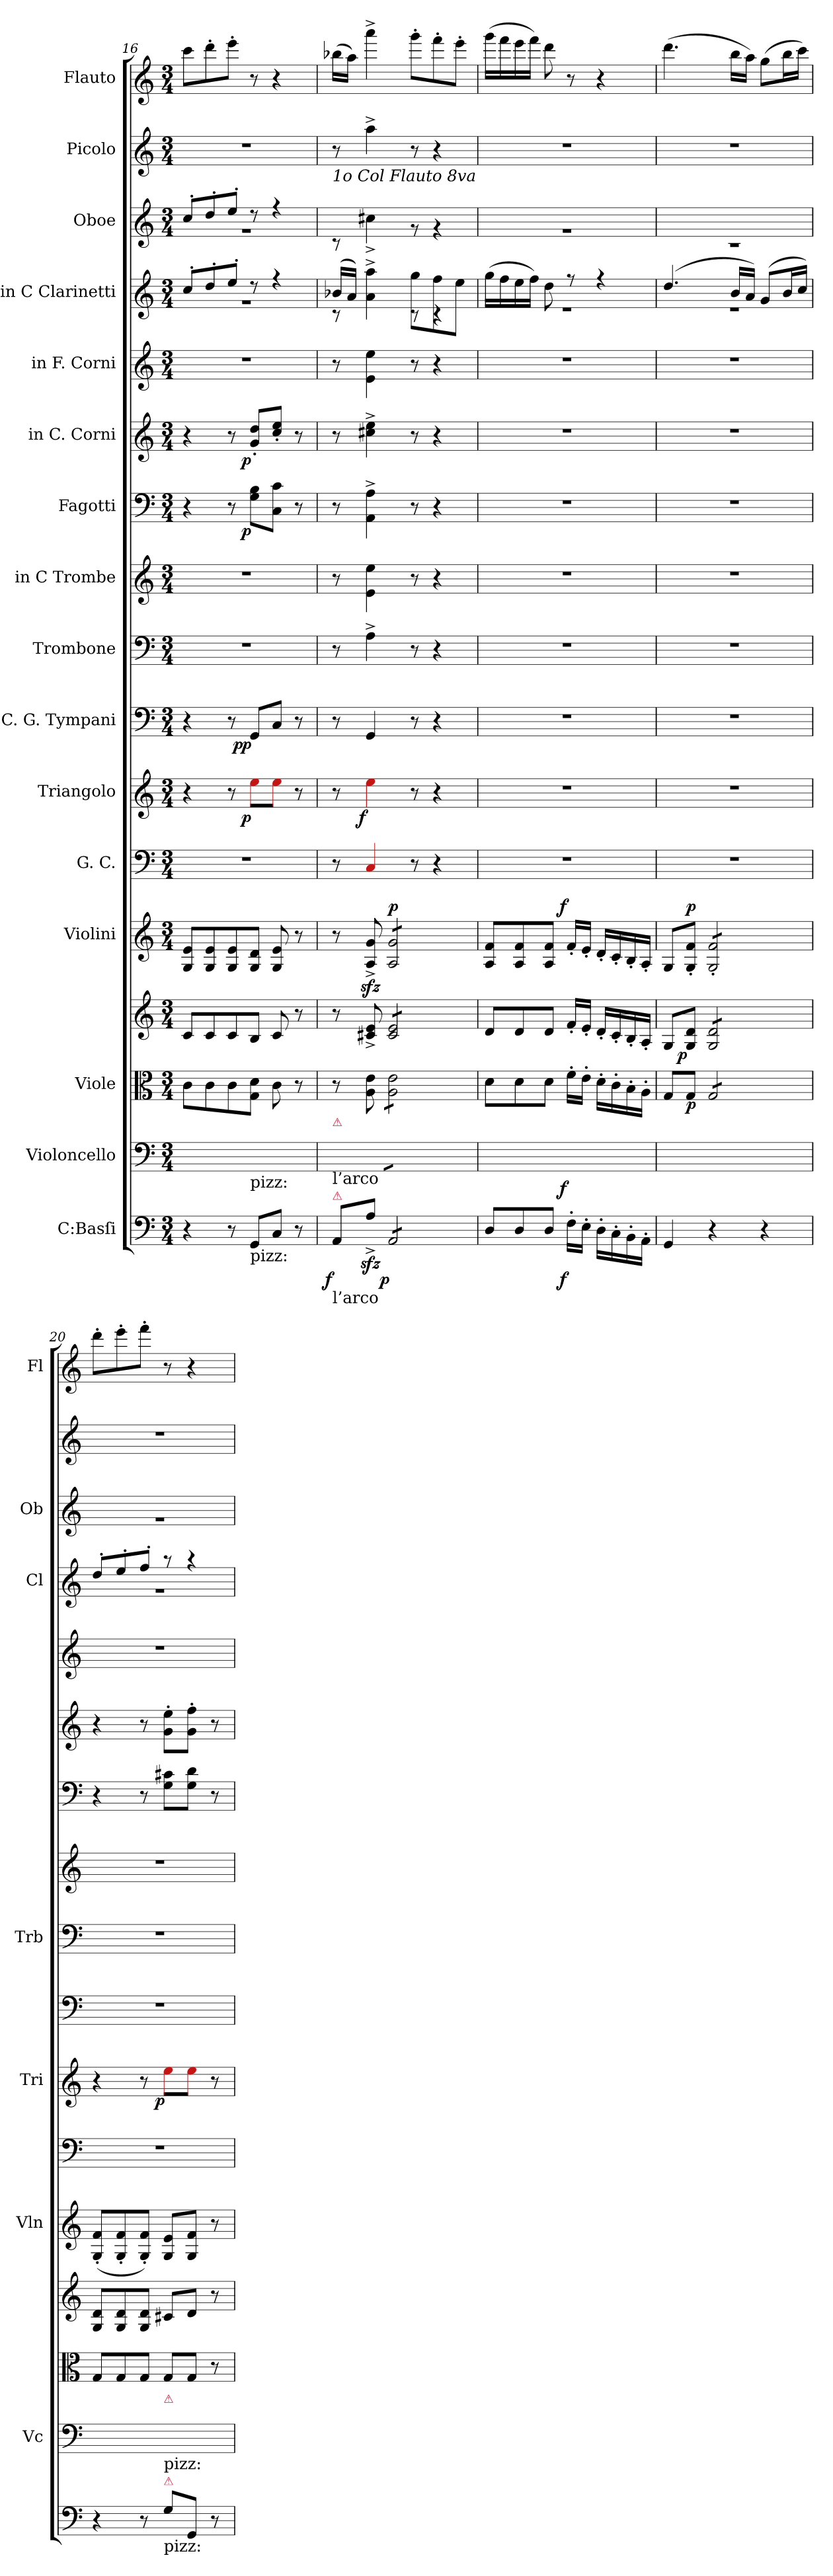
**kern	**dynam	**kern	**dynam	**kern	**dynam	**kern	**dynam	**kern	**dynam	**kern	**kern	**dynam	**kern	**dynam	**kern	**kern	**kern	**dynam	**kern	**dynam	**kern	**kern	**kern	**kern	**kern
*part17	*part17	*part16	*part16	*part15	*part15	*part14	*part14	*part13	*part13	*part12	*part11	*part11	*part10	*part10	*part9	*part8	*part7	*part7	*part6	*part6	*part5	*part4	*part3	*part2	*part1
*staff17	*staff17	*staff16	*staff16	*staff15	*staff15	*staff14	*staff14	*staff13	*staff13	*staff12	*staff11	*staff11	*staff10	*staff10	*staff9	*staff8	*staff7	*staff7	*staff6	*staff6	*staff5	*staff4	*staff3	*staff2	*staff1
*I"C:Basſi	*	*I"Violoncello	*	*I"Viole	*	*	*	*I"Violini	*	*I"G. C.	*I"Triangolo	*	*I"C. G. Tympani	*	*I"Trombone	*I"in C Trombe	*I"Fagotti	*	*I"in C. Corni	*	*I"in F. Corni	*I"in C Clarinetti	*I"Oboe	*I"Picolo	*I"Flauto
*	*	*I'Vc	*	*	*	*	*	*I'Vln	*	*	*I'Tri	*	*	*	*I'Trb	*	*	*	*	*	*	*I'Cl	*I'Ob	*	*I'Fl
*clefF4	*	*clefF4	*	*clefC3	*	*clefG2	*	*clefG2	*	*clefF4	*clefG2	*	*clefF4	*	*clefF4	*clefG2	*clefF4	*	*clefG2	*	*clefG2	*clefG2	*clefG2	*clefG2	*clefG2
*	*	*	*	*	*	*	*	*	*	*	*	*	*	*	*	*	*	*	*	*	*ITrd4c7	*	*	*	*
*k[]	*	*k[]	*	*k[]	*	*k[]	*	*k[]	*	*k[]	*k[]	*	*k[]	*	*k[]	*k[]	*k[]	*	*k[]	*	*k[b-]	*k[]	*k[]	*k[]	*k[]
*M3/4	*	*M3/4	*	*M3/4	*	*M3/4	*	*M3/4	*	*M3/4	*M3/4	*	*M3/4	*	*M3/4	*M3/4	*M3/4	*	*M3/4	*	*M3/4	*M3/4	*M3/4	*M3/4	*M3/4
=16	=16	=16	=16	=16	=16	=16	=16	=16	=16	=16	=16	=16	=16	=16	=16	=16	=16	=16	=16	=16	=16	=16	=16	=16	=16
*	*	*	*	*	*	*	*	*	*	*	*	*	*	*	*	*	*	*	*	*	*	*^	*^	*	*
4r	.	4ryy	.	8c\L	.	8c/L	.	8G/ 8e/L	.	2.r	4r	.	4r	.	2.r	2.r	4r	.	4r	.	2.r	8cc'/L	2.r	8cc'/L	2.r	2.r	8ccc\L
.	.	.	.	8c\	.	8c/	.	8G/ 8e/	.	.	.	.	.	.	.	.	.	.	.	.	.	8dd'/	.	8dd'/	.	.	8ddd'\
8r	.	8ryy	.	8c\	.	8c/	.	8G/ 8e/	.	.	8r	.	8r	.	.	.	8r	.	8r	.	.	8ee'/J	.	8ee'/J	.	.	8eee'\J
!	!	!LO:TX:b:t=pizz&colon;	!	!	!	!	!	!	!	!	!	!	!	!	!	!	!	!	!	!	!	!	!	!	!	!	!
!LO:TX:b:t=pizz&colon;	!	!	!	!	!	!	!	!	!	!	!	!	!	!	!	!	!	!	!	!	!	!	!	!	!	!	!
!	!	!	!	!	!	!	!	!	!	!	!	!LO:DY:rj	!	!LO:DY:rj	!	!	!	!LO:DY:rj	!	!LO:DY:rj	!	!	!	!	!	!	!
8GG/L	.	8GG/Lyy	.	8G\ 8d\J	.	8B/J	.	8G/ 8d/J	.	.	8Ree\L	p	8GG/L	pp	.	.	8G\ 8B\L	p	8g'/ 8dd'/L	p	.	8r	.	8r	.	.	8r
8C/J	.	8C/Jyy	.	8c\	.	8c/	.	8G/ 8e/	.	.	8Ree\J	.	8C/J	.	.	.	8C\ 8c\J	.	8cc'/ 8ee'/J	.	.	4r	.	4r	.	.	4r
8r	.	8ryy	.	8r	.	8r	.	8r	.	.	8r	.	8r	.	.	.	8r	.	8r	.	.	.	.	.	.	.	.
=17	=17	=17	=17	=17	=17	=17	=17	=17	=17	=17	=17	=17	=17	=17	=17	=17	=17	=17	=17	=17	=17	=17	=17	=17	=17	=17	=17
!	!	!	!	!	!	!	!	!	!	!	!	!	!	!	!	!	!	!	!	!	!	!	!	!LO:TX:a:i:t=1o Col Flauto 8va	!	!	!
!	!	!LO:TX:b:t=l’arco	!	!	!	!	!	!	!	!	!	!	!	!	!	!	!	!	!	!	!	!	!	!	!	!	!
!	!	!LO:TX:a:color=crimson:t=⚠	!	!	!	!	!	!	!	!	!	!	!	!	!	!	!	!	!	!	!	!	!	!	!	!	!
!LO:TX:a:color=crimson:t=⚠	!	!	!	!	!	!	!	!	!	!	!	!	!	!	!	!	!	!	!	!	!	!	!	!	!	!	!
!LO:TX:b:t=l’arco	!	!	!	!	!	!	!	!	!	!	!	!	!	!	!	!	!	!	!	!	!	!	!	!	!	!	!
!	!LO:DY:rj	!	!	!	!	!	!	!	!	!	!	!	!	!	!	!	!	!	!	!	!	!	!	!	!	!	!
8AA/L	f	8AA/Lyy	.	8r	.	8r	.	8r	.	8r	8r	.	8r	.	8r	8r	8r	.	8r	.	8r	(16b-X/LL	8r	16b-X/LLyy	8r	8r	(16bb-X\LL
.	.	.	.	.	.	.	.	.	.	.	.	.	.	.	.	.	.	.	.	.	.	16a/JJ)	.	16a/JJyy	.	.	16aa\JJ)
!	!	!	!	!	!	!	!	!	!	!	!	!LO:DY:rj	!	!	!	!	!	!	!	!	!	!	!	!	!	!	!
8Azz>^<\J	.	8A^<\Jyy	.	8A\ 8e\	.	8c#X^/ 8e^/	.	8Azz>^/ 8gzz>^/	.	4Ra/	4Ree\	f	4GG/	.	4A^<\	4e\ 4ee\	4AA^<\ 4A^<\	.	4cc#X^<\ 4ee^<\	.	4A\ 4a\	4a^<\ 4aa^<\	4ryy	4aa^</yy	4cc#X^\	4aa^<\	4aaa^<\
!	!LO:DY:rj	!	!	!	!	!	!	!	!LO:DY:a	!	!	!	!	!	!	!	!	!	!	!	!	!	!	!	!	!	!
*tremolo	*	*	*	*	*	*	*	*	*	*	*	*	*	*	*	*	*	*	*	*	*	*	*	*	*	*	*
*	*	*tremolo	*	*	*	*	*	*	*	*	*	*	*	*	*	*	*	*	*	*	*	*	*	*	*	*	*
*	*	*	*	*tremolo	*	*	*	*	*	*	*	*	*	*	*	*	*	*	*	*	*	*	*	*	*	*	*
*	*	*	*	*	*	*tremolo	*	*	*	*	*	*	*	*	*	*	*	*	*	*	*	*	*	*	*	*	*
*	*	*	*	*	*	*	*	*tremolo	*	*	*	*	*	*	*	*	*	*	*	*	*	*	*	*	*	*	*
8AA/L	p	8AA/yyL	.	8A\ 8e\L	.	8c#/ 8e/L	.	8A/ 8g/L	p	.	.	.	.	.	.	.	.	.	.	.	.	.	.	.	.	.	.
8AA/	.	8AA/yy	.	8A\ 8e\	.	8c#/ 8e/	.	8A/ 8g/	.	8r	8r	.	8r	.	8r	8r	8r	.	8r	.	8r	8gg\L	8rc	8gg'/Lyy	8r	8r	8ggg'\L
8AA/	.	8AA/yy	.	8A\ 8e\	.	8c#/ 8e/	.	8A/ 8g/	.	4r	4r	.	4r	.	4r	4r	4r	.	4r	.	4r	8ff\	4rc	8ff'/yy	4r	4r	8fff'\
8AA/J	.	8AA/yyJ	.	8A\ 8e\J	.	8c#/ 8e/J	.	8A/ 8g/J	.	.	.	.	.	.	.	.	.	.	.	.	.	8ee\J	.	8ee'/Jyy	.	.	8eee'\J
*	*	*	*	*	*	*	*	*Xtremolo	*	*	*	*	*	*	*	*	*	*	*	*	*	*	*	*	*	*	*
*	*	*	*	*	*	*Xtremolo	*	*	*	*	*	*	*	*	*	*	*	*	*	*	*	*	*	*	*	*	*
*	*	*	*	*Xtremolo	*	*	*	*	*	*	*	*	*	*	*	*	*	*	*	*	*	*	*	*	*	*	*
*	*	*Xtremolo	*	*	*	*	*	*	*	*	*	*	*	*	*	*	*	*	*	*	*	*	*	*	*	*	*
*Xtremolo	*	*	*	*	*	*	*	*	*	*	*	*	*	*	*	*	*	*	*	*	*	*	*	*	*	*	*
=18	=18	=18	=18	=18	=18	=18	=18	=18	=18	=18	=18	=18	=18	=18	=18	=18	=18	=18	=18	=18	=18	=18	=18	=18	=18	=18	=18
8D/L	.	8D/Lyy	.	8d\L	.	8d/L	.	8A/ 8f/L	.	2.r	2.r	.	2.r	.	2.r	2.r	2.r	.	2.r	.	2.r	(16gg\LL	2.re	16gg/LLyy	2.r	2.r	(16ggg\LL
.	.	.	.	.	.	.	.	.	.	.	.	.	.	.	.	.	.	.	.	.	.	16ff\	.	16ff/yy	.	.	16fff\
8D/	.	8D/yy	.	8d\	.	8d/	.	8A/ 8f/	.	.	.	.	.	.	.	.	.	.	.	.	.	16ee\	.	16ee/yy	.	.	16eee\
.	.	.	.	.	.	.	.	.	.	.	.	.	.	.	.	.	.	.	.	.	.	16ff\JJ)	.	16ff/JJyy	.	.	16fff\JJ)
8D/J	.	8D/Jyy	.	8d\J	.	8d/J	.	8A/ 8f/J	.	.	.	.	.	.	.	.	.	.	.	.	.	8dd\	.	8dd/yy	.	.	8ddd\
!	!LO:DY:rj	!	!LO:DY:rj	!	!	!	!	!	!LO:DY:a:rj	!	!	!	!	!	!	!	!	!	!	!	!	!	!	!	!	!	!
16F'\LL	f	16F'\LLyy	f	16f'\LL	.	16f'/LL	.	16f'/LL	f	.	.	.	.	.	.	.	.	.	.	.	.	8r	.	8ryy	.	.	8r
16E'\JJ	.	16E'\JJyy	.	16e'\JJ	.	16e'/JJ	.	16e'/JJ	.	.	.	.	.	.	.	.	.	.	.	.	.	.	.	.	.	.	.
16D'\LL	.	16D'\LLyy	.	16d'\LL	.	16d'/LL	.	16d'/LL	.	.	.	.	.	.	.	.	.	.	.	.	.	4r	.	4ryy	.	.	4r
16C'\	.	16C'\yy	.	16c'\	.	16c'/	.	16c'/	.	.	.	.	.	.	.	.	.	.	.	.	.	.	.	.	.	.	.
16BB'\	.	16BB'\yy	.	16B'\	.	16B'/	.	16B'/	.	.	.	.	.	.	.	.	.	.	.	.	.	.	.	.	.	.	.
16AA'\JJ	.	16AA'\JJyy	.	16A'\JJ	.	16A'/JJ	.	16A'/JJ	.	.	.	.	.	.	.	.	.	.	.	.	.	.	.	.	.	.	.
=19	=19	=19	=19	=19	=19	=19	=19	=19	=19	=19	=19	=19	=19	=19	=19	=19	=19	=19	=19	=19	=19	=19	=19	=19	=19	=19	=19
4GG/	.	4GG/yy	.	8G/L	.	8G/L	.	8G/L	.	2.r	2.r	.	2.r	.	2.r	2.r	2.r	.	2.r	.	2.r	(4.dd/	2.re	4.dd/yy	2.r	2.r	(4.ddd\
!	!	!	!	!	!	!	!LO:DY:rj	!	!LO:DY:a	!	!	!	!	!	!	!	!	!	!	!	!	!	!	!	!	!	!
.	.	.	.	8G/J	p	8G/ 8d/J	p	8G'/ 8f'/J	p	.	.	.	.	.	.	.	.	.	.	.	.	.	.	.	.	.	.
!	!	!	!	!	!	!	!	!LO:TX:a:t=....	!	!	!	!	!	!	!	!	!	!	!	!	!	!	!	!	!	!	!
*	*	*	*	*tremolo	*	*	*	*	*	*	*	*	*	*	*	*	*	*	*	*	*	*	*	*	*	*	*
*	*	*	*	*	*	*tremolo	*	*	*	*	*	*	*	*	*	*	*	*	*	*	*	*	*	*	*	*	*
*	*	*	*	*	*	*	*	*tremolo	*	*	*	*	*	*	*	*	*	*	*	*	*	*	*	*	*	*	*
4r	.	4ryy	.	8G/L	.	8G/ 8d/L	.	8G'/ 8f'/L	.	.	.	.	.	.	.	.	.	.	.	.	.	.	.	.	.	.	.
.	.	.	.	8G/	.	8G/ 8d/	.	8G'/ 8f'/	.	.	.	.	.	.	.	.	.	.	.	.	.	16b/LL	.	16b/LLyy	.	.	16bb\LL
.	.	.	.	.	.	.	.	.	.	.	.	.	.	.	.	.	.	.	.	.	.	16a/JJ)	.	16a/JJyy	.	.	16aa\JJ)
4r	.	4ryy	.	8G/	.	8G/ 8d/	.	8G'/ 8f'/	.	.	.	.	.	.	.	.	.	.	.	.	.	(8g/L	.	8g/Lyy	.	.	(8gg\L
.	.	.	.	8G/J	.	8G/ 8d/J	.	8G'/ 8f'/J	.	.	.	.	.	.	.	.	.	.	.	.	.	16b/L	.	16b/Lyy	.	.	16bb\L
*	*	*	*	*	*	*	*	*Xtremolo	*	*	*	*	*	*	*	*	*	*	*	*	*	*	*	*	*	*	*
*	*	*	*	*	*	*Xtremolo	*	*	*	*	*	*	*	*	*	*	*	*	*	*	*	*	*	*	*	*	*
*	*	*	*	*Xtremolo	*	*	*	*	*	*	*	*	*	*	*	*	*	*	*	*	*	*	*	*	*	*	*
.	.	.	.	.	.	.	.	.	.	.	.	.	.	.	.	.	.	.	.	.	.	16cc/JJ)	.	16cc/JJyy	.	.	16ccc\JJ)
=20	=20	=20	=20	=20	=20	=20	=20	=20	=20	=20	=20	=20	=20	=20	=20	=20	=20	=20	=20	=20	=20	=20	=20	=20	=20	=20	=20
4r	.	4ryy	.	8G/L	.	8G/ 8d/L	.	(>8G'/ 8f'/L	.	2.r	4r	.	2.r	.	2.r	2.r	4r	.	4r	.	2.r	8dd'/L	2.r	8dd'/Lyy	2.r	2.r	8ddd'\L
.	.	.	.	8G/	.	8G/ 8d/	.	8G'/ 8f'/	.	.	.	.	.	.	.	.	.	.	.	.	.	8ee'/	.	8ee'/yy	.	.	8eee'\
8r	.	8ryy	.	8G/J	.	8G/ 8d/J	.	8G'/ 8f'/J)	.	.	8r	.	.	.	.	.	8r	.	8r	.	.	8ff'/J	.	8ff'/Jyy	.	.	8fff'\J
!	!	!LO:TX:a:color=crimson:t=⚠	!	!	!	!	!	!	!	!	!	!	!	!	!	!	!	!	!	!	!	!	!	!	!	!	!
!	!	!LO:TX:b:t=pizz&colon;	!	!	!	!	!	!	!	!	!	!	!	!	!	!	!	!	!	!	!	!	!	!	!	!	!
!LO:TX:a:color=crimson:t=⚠	!	!	!	!	!	!	!	!	!	!	!	!	!	!	!	!	!	!	!	!	!	!	!	!	!	!	!
!LO:TX:b:t=pizz&colon;	!	!	!	!	!	!	!	!	!	!	!	!	!	!	!	!	!	!	!	!	!	!	!	!	!	!	!
!	!	!	!	!	!	!	!	!	!	!	!	!LO:DY:rj	!	!	!	!	!	!	!	!	!	!	!	!	!	!	!
8G\L	.	8G\Lyy	.	8G/L	.	8c#X/L	.	8G/ 8e/L	.	.	8Ree\L	p	.	.	.	.	8G\ 8c#X\L	.	8g'\ 8ee'\L	.	.	8r	.	8ryy	.	.	8r
8GG/J	.	8GG/Jyy	.	8G/J	.	8d/J	.	8G/ 8f/J	.	.	8Ree\J	.	.	.	.	.	8G\ 8d\J	.	8g'\ 8ff'\J	.	.	4r	.	4ryy	.	.	4r
8r	.	8ryy	.	8r	.	8r	.	8r	.	.	8r	.	.	.	.	.	8r	.	8r	.	.	.	.	.	.	.	.
*	*	*	*	*	*	*	*	*	*	*	*	*	*	*	*	*	*	*	*	*	*	*v	*v	*	*	*	*
*	*	*	*	*	*	*	*	*	*	*	*	*	*	*	*	*	*	*	*	*	*	*	*v	*v	*	*
=	=	=	=	=	=	=	=	=	=	=	=	=	=	=	=	=	=	=	=	=	=	=	=	=	=
*-	*-	*-	*-	*-	*-	*-	*-	*-	*-	*-	*-	*-	*-	*-	*-	*-	*-	*-	*-	*-	*-	*-	*-	*-	*-
